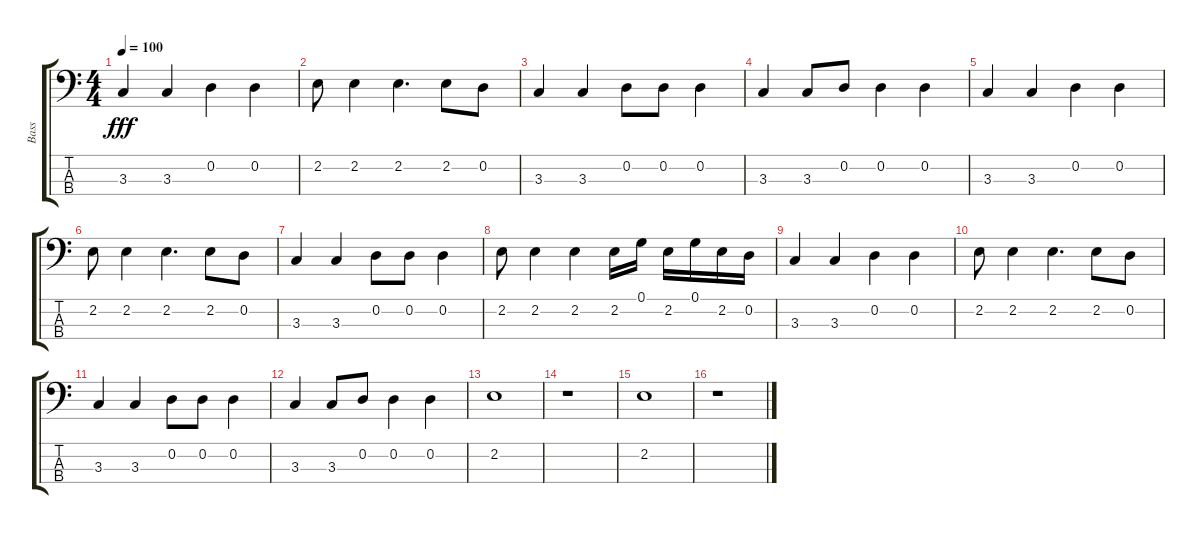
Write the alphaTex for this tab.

\track ("Bass" "Bass") {instrument electricbassfinger}
\staff {score tabs}
\tuning (G2 D2 A1 E1) {hide}
\ts (4 4)
\tempo 100
\clef f4
\ks c
3.3.4{dy fff} 3.3.4 0.2.4 0.2.4 |
2.2.8 2.2.4 2.2.4{d} 2.2.8 0.2.8 |
3.3.4 3.3.4 0.2.8 0.2.8 0.2.4 |
3.3.4 3.3.8 0.2.8 0.2.4 0.2.4 |
3.3.4 3.3.4 0.2.4 0.2.4 |
2.2.8 2.2.4 2.2.4{d} 2.2.8 0.2.8 |
3.3.4 3.3.4 0.2.8 0.2.8 0.2.4 |
2.2.8 2.2.4 2.2.4 2.2.16 0.1.16 2.2.16 0.1.16 2.2.16 0.2.16 |
3.3.4 3.3.4 0.2.4 0.2.4 |
2.2.8 2.2.4 2.2.4{d} 2.2.8 0.2.8 |
3.3.4 3.3.4 0.2.8 0.2.8 0.2.4 |
3.3.4 3.3.8 0.2.8 0.2.4 0.2.4 |
2.2.1{volume 16} |
r.1 |
2.2.1{volume 16} |
r.1
